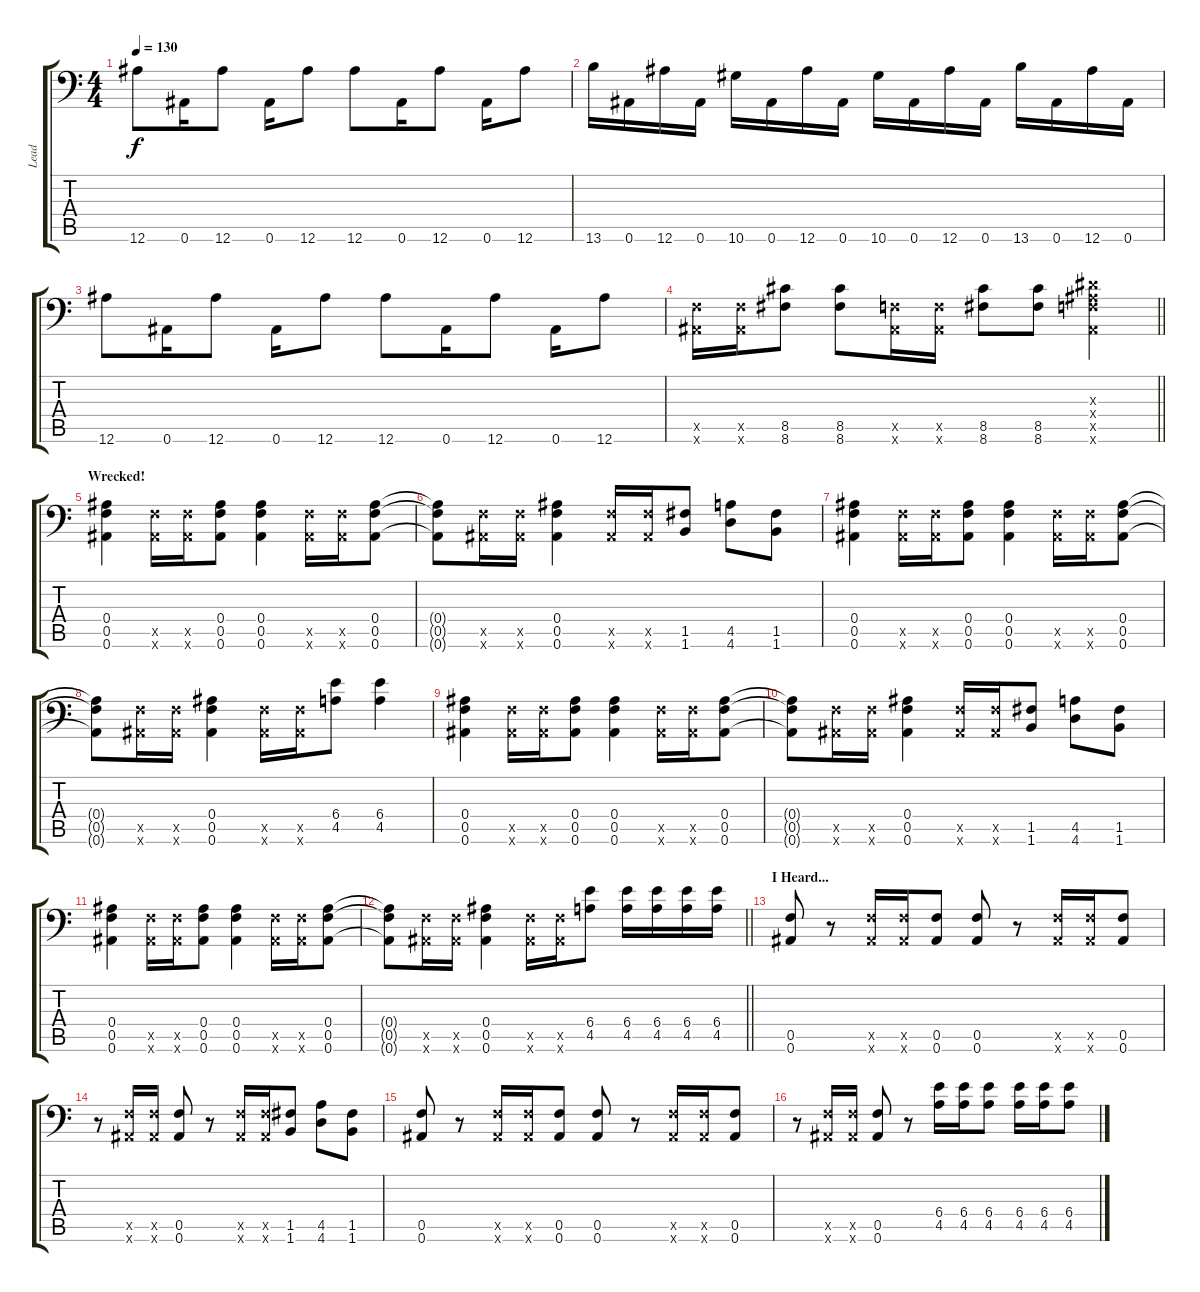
\track ("Lead" "Lead") {instrument overdrivenguitar}
\staff {score tabs}
\tuning (C4 G3 Eb3 Bb2 F2 Bb1) {hide}
\ts (4 4)
\tempo 130
\clef f4
\ks c
12.6.8{dy f} 0.6.16 12.6.8 0.6.16 12.6.8 12.6.8 0.6.16 12.6.8 0.6.16 12.6.8 |
13.6.16 0.6.16 12.6.16 0.6.16 10.6.16 0.6.16 12.6.16 0.6.16 10.6.16 0.6.16 12.6.16 0.6.16 13.6.16 0.6.16 12.6.16 0.6.16 |
12.6.8 0.6.16 12.6.8 0.6.16 12.6.8 12.6.8 0.6.16 12.6.8 0.6.16 12.6.8 |
\barLineRight lightlight
(0.5{x} 0.6{x}).16 (0.5{x} 0.6{x}).16 (8.5 8.6).8 (8.5 8.6).8 (0.5{x} 0.6{x}).16 (0.5{x} 0.6{x}).16 (8.5 8.6).8 (8.5 8.6).8 (0.3{x} 0.4{x} 0.5{x} 0.6{x}).4 |
\section ("" "Wrecked!")
(0.4 0.5 0.6).4 (0.5{x} 0.6{x}).16 (0.5{x} 0.6{x}).16 (0.4 0.5 0.6).8 (0.4 0.5 0.6).4 (0.5{x} 0.6{x}).16 (0.5{x} 0.6{x}).16 (0.4 0.5 0.6).8 |
(0.4{t} 0.5{t} 0.6{t}).8 (0.5{x} 0.6{x}).16 (0.5{x} 0.6{x}).16 (0.4 0.5 0.6).4 (0.5{x} 0.6{x}).16 (0.5{x} 0.6{x}).16 (1.5 1.6).8 (4.5 4.6).8 (1.5 1.6).8 |
(0.4 0.5 0.6).4 (0.5{x} 0.6{x}).16 (0.5{x} 0.6{x}).16 (0.4 0.5 0.6).8 (0.4 0.5 0.6).4 (0.5{x} 0.6{x}).16 (0.5{x} 0.6{x}).16 (0.4 0.5 0.6).8 |
(0.4{t} 0.5{t} 0.6{t}).8 (0.5{x} 0.6{x}).16 (0.5{x} 0.6{x}).16 (0.4 0.5 0.6).4 (0.5{x} 0.6{x}).16 (0.5{x} 0.6{x}).16 (6.4 4.5).8 (6.4 4.5).4 |
(0.4 0.5 0.6).4 (0.5{x} 0.6{x}).16 (0.5{x} 0.6{x}).16 (0.4 0.5 0.6).8 (0.4 0.5 0.6).4 (0.5{x} 0.6{x}).16 (0.5{x} 0.6{x}).16 (0.4 0.5 0.6).8 |
(0.4{t} 0.5{t} 0.6{t}).8 (0.5{x} 0.6{x}).16 (0.5{x} 0.6{x}).16 (0.4 0.5 0.6).4 (0.5{x} 0.6{x}).16 (0.5{x} 0.6{x}).16 (1.5 1.6).8 (4.5 4.6).8 (1.5 1.6).8 |
(0.4 0.5 0.6).4 (0.5{x} 0.6{x}).16 (0.5{x} 0.6{x}).16 (0.4 0.5 0.6).8 (0.4 0.5 0.6).4 (0.5{x} 0.6{x}).16 (0.5{x} 0.6{x}).16 (0.4 0.5 0.6).8 |
\barLineRight lightlight
(0.4{t} 0.5{t} 0.6{t}).8 (0.5{x} 0.6{x}).16 (0.5{x} 0.6{x}).16 (0.4 0.5 0.6).4 (0.5{x} 0.6{x}).16 (0.5{x} 0.6{x}).16 (6.4 4.5).8 (6.4 4.5).16 (6.4 4.5).16 (6.4 4.5).16 (6.4 4.5).16 |
\section ("" "I Heard...")
(0.5 0.6).8 r.8 (0.5{x} 0.6{x}).16 (0.5{x} 0.6{x}).16 (0.5 0.6).8 (0.5 0.6).8 r.8 (0.5{x} 0.6{x}).16 (0.5{x} 0.6{x}).16 (0.5 0.6).8 |
r.8 (0.5{x} 0.6{x}).16 (0.5{x} 0.6{x}).16 (0.5 0.6).8 r.8 (0.5{x} 0.6{x}).16 (0.5{x} 0.6{x}).16 (1.5 1.6).8 (4.5 4.6).8 (1.5 1.6).8 |
(0.5 0.6).8 r.8 (0.5{x} 0.6{x}).16 (0.5{x} 0.6{x}).16 (0.5 0.6).8 (0.5 0.6).8 r.8 (0.5{x} 0.6{x}).16 (0.5{x} 0.6{x}).16 (0.5 0.6).8 |
r.8 (0.5{x} 0.6{x}).16 (0.5{x} 0.6{x}).16 (0.5 0.6).8 r.8 (6.4 4.5).16 (6.4 4.5).16 (6.4 4.5).8 (6.4 4.5).16 (6.4 4.5).16 (6.4 4.5).8
